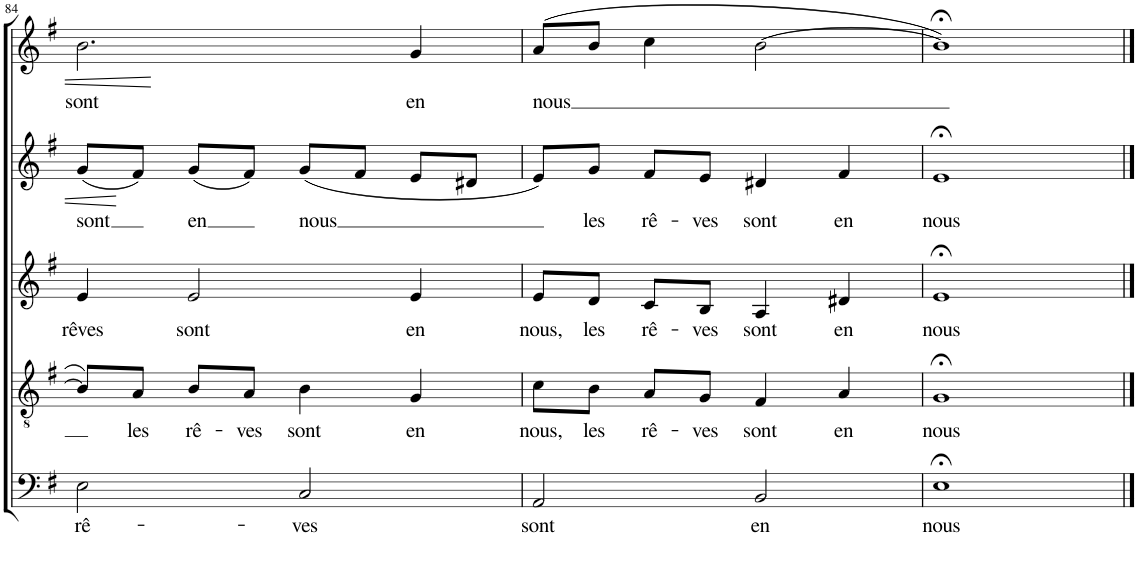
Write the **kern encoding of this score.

**kern	**text	**kern	**text	**kern	**text	**kern	**text	**kern	**text
*part5	*part5	*part4	*part4	*part3	*part3	*part2	*part2	*part1	*part1
*staff5	*staff5	*staff4	*staff4	*staff3	*staff3	*staff2	*staff2	*staff1	*staff1
*I"Basse	*	*I"Ténor	*	*I"Alto	*	*I"Soprano II	*	*I"Soprano I	*
!!LO:PB:g=z
*clefF4	*	*clefGv2	*	*clefG2	*	*clefG2	*	*clefG2	*
*k[f#]	*	*k[f#]	*	*k[f#]	*	*k[f#]	*	*k[f#]	*
*M4/4	*	*M4/4	*	*M4/4	*	*M4/4	*	*M4/4	*
*met(c)	*	*met(c)	*	*met(c)	*	*met(c)	*	*met(c)	*
=84	=84	=84	=84	=84	=84	=84	=84	=84	=84
!	!LO:LY:b	!	!	!	!LO:LY:b	!	!LO:LY:b	!	!LO:LY:b
2E\	rê-	8B/L]	.	4e/	rêves	(8g/L	sont	2.b\	sont
!	!	!	!LO:LY:b	!	!	!	!	!	!
.	.	8A/J	les	.	.	8f#/J)	.	.	.
!	!	!	!LO:LY:b	!	!LO:LY:b	!	!LO:LY:b	!	!
.	.	8B/L	rê-	2e/	sont	(8g/L	en	.	.
!	!	!	!LO:LY:b	!	!	!	!	!	!
.	.	8A/J	-ves	.	.	8f#/J)	.	.	.
!	!LO:LY:b	!	!LO:LY:b	!	!	!	!LO:LY:b	!	!
2C/	-ves	4B\	sont	.	.	(8g/L	nous	.	.
.	.	.	.	.	.	8f#/J	.	.	.
!	!	!	!LO:LY:b	!	!LO:LY:b	!	!	!	!LO:LY:b
.	.	4G/	en	4e/	en	8e/L	.	4g/	en
.	.	.	.	.	.	8d#X/J	.	.	.
=85	=85	=85	=85	=85	=85	=85	=85	=85	=85
!	!LO:LY:b	!	!LO:LY:b	!	!LO:LY:b	!	!	!	!LO:LY:b
2AA/	sont	8c\L	nous,	8e/L	nous,	8e/L)	.	(8a/L	nous
!	!	!	!LO:LY:b	!	!LO:LY:b	!	!LO:LY:b	!	!
.	.	8B\J	les	8d/J	les	8g/J	les	8b/J	.
!	!	!	!LO:LY:b	!	!LO:LY:b	!	!LO:LY:b	!	!
.	.	8A/L	rê-	8c/L	rê-	8f#/L	rê-	4cc\	.
!	!	!	!LO:LY:b	!	!LO:LY:b	!	!LO:LY:b	!	!
.	.	8G/J	-ves	8B/J	-ves	8e/J	-ves	.	.
!	!LO:LY:b	!	!LO:LY:b	!	!LO:LY:b	!	!LO:LY:b	!	!
2BB/	en	4F#/	sont	4A/	sont	4d#X/	sont	[2b\	.
!	!	!	!LO:LY:b	!	!LO:LY:b	!	!LO:LY:b	!	!
.	.	4A/	en	4d#X/	en	4f#/	en	.	.
=86	=86	=86	=86	=86	=86	=86	=86	=86	=86
!	!LO:LY:b	!	!LO:LY:b	!	!LO:LY:b	!	!LO:LY:b	!	!
1E;<	nous	1G;<	nous	1e;<	nous	1e;<	nous	1b;<])	.
==	==	==	==	==	==	==	==	==	==
*-	*-	*-	*-	*-	*-	*-	*-	*-	*-
